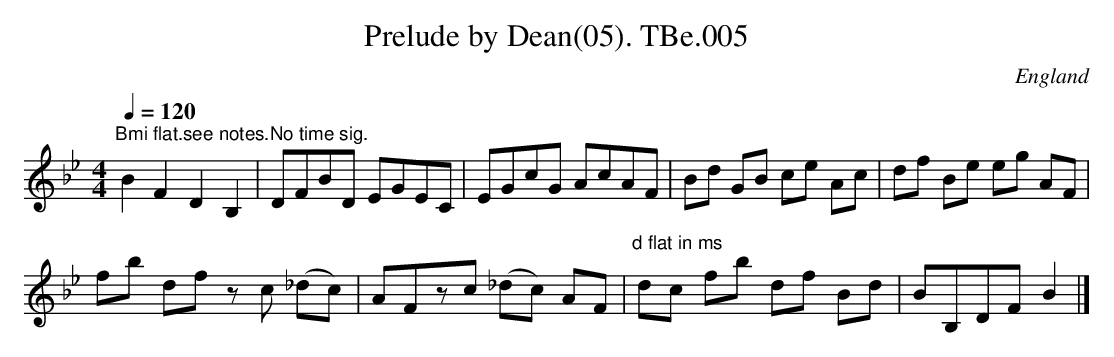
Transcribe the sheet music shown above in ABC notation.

X:1
T:Prelude by Dean(05). TBe.005
M:4/4
L:1/8
Q:1/4=120
O:England
notC:Mr. Thomas Dean
K:Bb major
"^Bmi flat.see notes.No time sig."\
B2F2D2B,2 | DFBD EGEC | EGcG AcAF |\
Bd GB ce Ac | df Be eg AF |!
fb df zc (_dc) |\
AFzc (_dc) AF | "^d flat in ms"dc fb df Bd | BB,DF B2 |]
